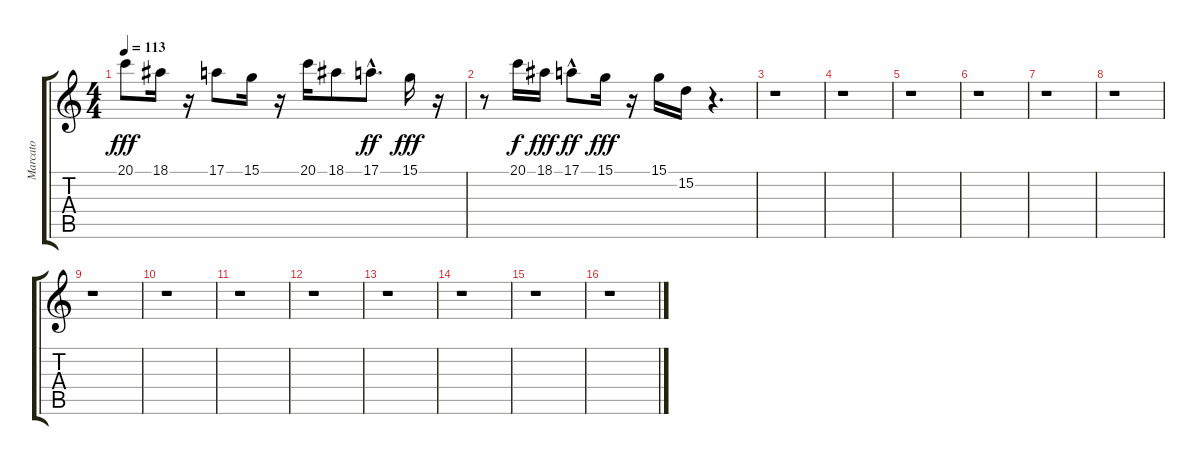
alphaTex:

\track ("Marcato" "Marcato") {instrument stringensemble1}
\staff {score tabs}
\tuning (E4 B3 G3 D3 A2 E2) {hide}
\ts (4 4)
\tempo 113
\clef g2
\ks c
20.1.8{dy fff} 18.1.16 r.16 17.1.8 15.1.16 r.16 20.1.16 18.1.8 17.1{hac}.8{d dy ff} 15.1.16{dy fff} r.16 |
r.8 20.1.16{dy f} 18.1.16{dy fff} 17.1{hac}.8{dy ff} 15.1.16{dy fff} r.16 15.1.16 15.2.16 r.4{d} |
r.1 |
r.1 |
r.1 |
r.1 |
r.1 |
r.1 |
r.1 |
r.1 |
r.1 |
r.1 |
r.1 |
r.1 |
r.1 |
r.1
